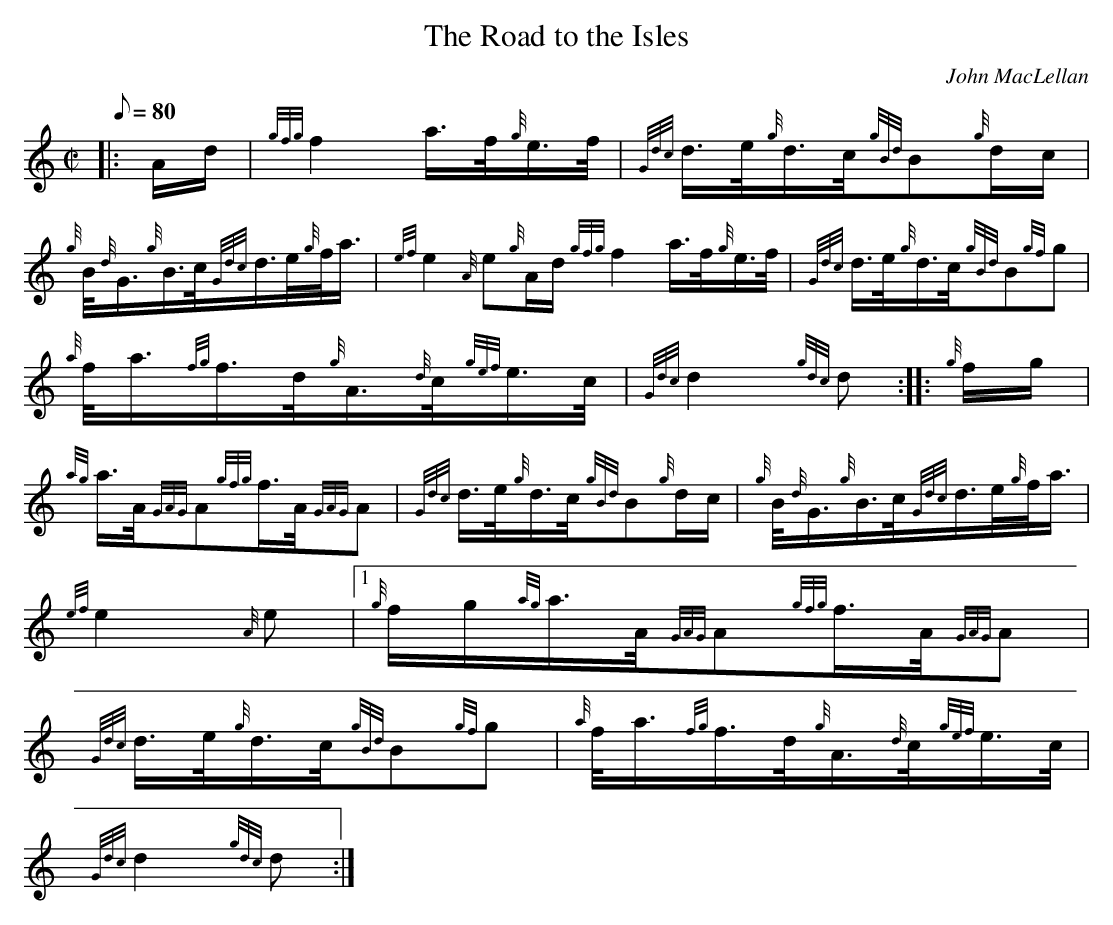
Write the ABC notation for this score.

X:1
T:The Road to the Isles
M:C|
L:1/8
Q:80
C:John MacLellan
K:HP
|: A/2d/2 | \
{gfg}f2a3/4f/4{g}e3/4f/4 | \
{Gdc}d3/4e/4{g}d3/4c/4{gBd}B{g}d/2c/2 |
{g}B/4{d}G3/4{g}B3/4c/4{Gdc}d3/4e/4{g}f/4a3/4 | \
{ef}e2{A}e{g}A/2d/2{gfg}f2a3/4f/4{g}e3/4f/4 | \
{Gdc}d3/4e/4{g}d3/4c/4{gBd}B{gf}g |
{a}f/4a3/4{fg}f3/4d/4{g}A3/4{d}c/4{gef}e3/4c/4 | \
{Gdc}d2{gdc}d :: \
{g}f/2g/2 |
{ag}a3/4A/4{GAG}A{gfg}f3/4A/4{GAG}A | \
{Gdc}d3/4e/4{g}d3/4c/4{gBd}B{g}d/2c/2 | \
{g}B/4{d}G3/4{g}B3/4c/4{Gdc}d3/4e/4{g}f/4a3/4 |
{ef}e2{A}e|1 {g}f/2g/2{ag}a3/4A/4{GAG}A{gfg}f3/4A/4{GAG}A | \
{Gdc}d3/4e/4{g}d3/4c/4{gBd}B{gf}g | \
{a}f/4a3/4{fg}f3/4d/4{g}A3/4{d}c/4{gef}e3/4c/4 |
{Gdc}d2{gdc}d :|
